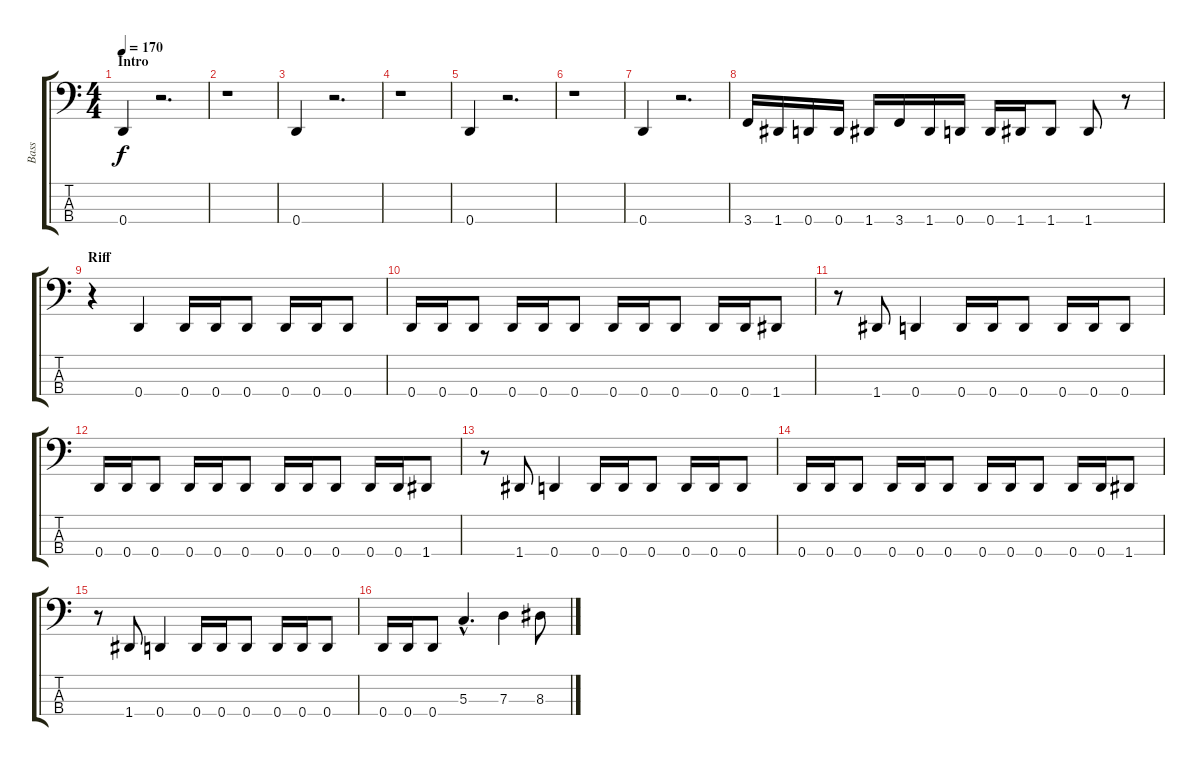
\track ("Bass" "Bass") {instrument electricbassfinger}
\staff {score tabs}
\tuning (F2 C2 G1 D1) {hide}
\ts (4 4)
\section ("" "Intro")
\tempo 170
\clef f4
\ks c
0.4.4{dy f instrument electricbassfinger} r.2{d} |
r.1 |
0.4.4 r.2{d} |
r.1 |
0.4.4 r.2{d} |
r.1 |
0.4.4 r.2{d} |
3.4.16 1.4.16 0.4.16 0.4.16 1.4.16 3.4.16 1.4.16 0.4.16 0.4.16 1.4.16 1.4.8 1.4.8 r.8 |
\section ("" "Riff")
r.4 0.4.4 0.4.16 0.4.16 0.4.8 0.4.16 0.4.16 0.4.8 |
0.4.16 0.4.16 0.4.8 0.4.16 0.4.16 0.4.8 0.4.16 0.4.16 0.4.8 0.4.16 0.4.16 1.4.8 |
r.8 1.4.8 0.4.4 0.4.16 0.4.16 0.4.8 0.4.16 0.4.16 0.4.8 |
0.4.16 0.4.16 0.4.8 0.4.16 0.4.16 0.4.8 0.4.16 0.4.16 0.4.8 0.4.16 0.4.16 1.4.8 |
r.8 1.4.8 0.4.4 0.4.16 0.4.16 0.4.8 0.4.16 0.4.16 0.4.8 |
0.4.16 0.4.16 0.4.8 0.4.16 0.4.16 0.4.8 0.4.16 0.4.16 0.4.8 0.4.16 0.4.16 1.4.8 |
r.8 1.4.8 0.4.4 0.4.16 0.4.16 0.4.8 0.4.16 0.4.16 0.4.8 |
0.4.16 0.4.16 0.4.8 5.3{hac}.4{d} 7.3.4 8.3.8
